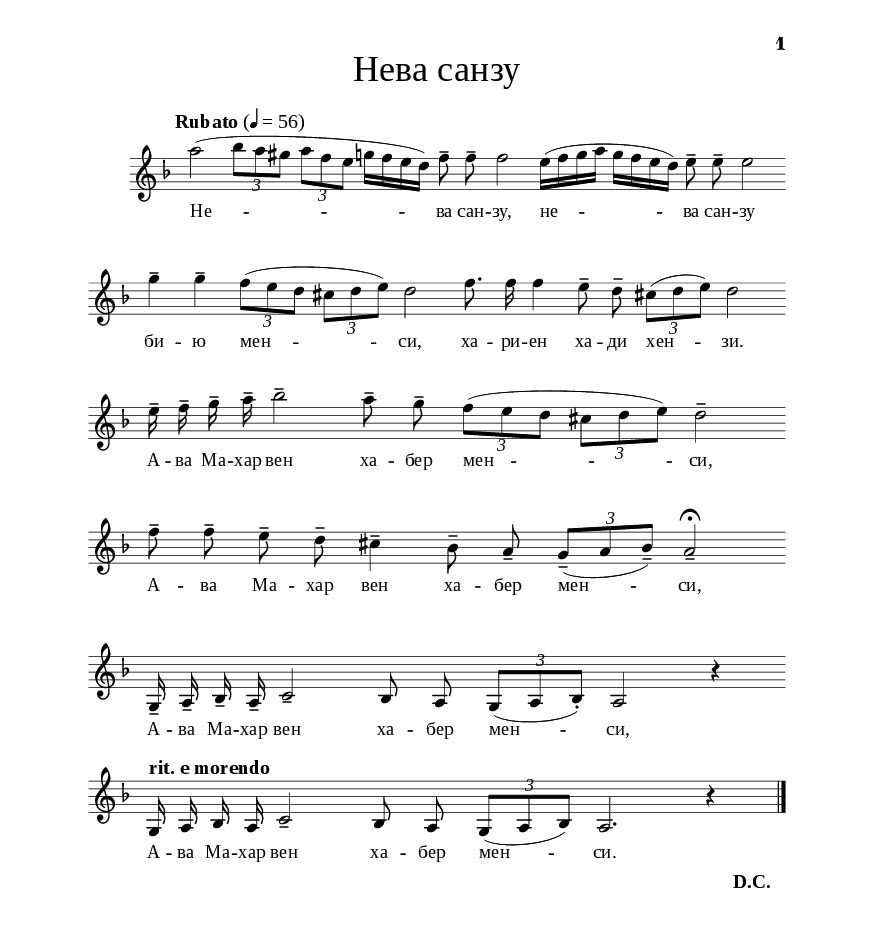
\version "2.24.4"

% include paper part and global functions
\include "include/globals.ily"

\bookpart {
  \label #'ref091
  \tocItem \markup "Нева санзу"
  \include "include/bookpart-paper.ily"
  \score {
    \include "include/score-layout.ily"

    \new Voice \absolute {
      \clef treble
      \key d \minor
      \tempoFunc "Rubato" 4 "56"
      \omit Score.TimeSignature
      \cadenzaOn % allows custom bar lines
      \autoBeamOff
      a''2 ( \tuplet 3/2 { bes''8 [a'' gis''8] } \tuplet 3/2 { a''8 [f'' e''8] } g''16 [f'' e'' d''] )  f''8--  f''-- f''2   e''16 ( [f'' g'' a''] g''[ f'' e'' d''] ) e''8-- e''-- e''2  \break

      \time 7/4 g''4-- g''-- \tuplet 3/2 { f''8 ([e'' d''8]  } \tuplet 3/2 {cis''8 [d'' e''8] }) d''2  f''8. f''16 f''4 e''8-- d''-- \tuplet 3/2 {cis''!8 [( d'' e''8 )] } d''2  \break

      e''16-- f''16-- g''16-- a''-- bes''2-- a''8-- g''8-- \tuplet 3/2 { f''8 ( [e''8 d''8] } \tuplet 3/2 { cis''!8 [d''8 e''8] ) } d''2--  \break

      f''8-- f''-- e''-- d''-- cis''!4-- bes'8-- a'8-- \tuplet 3/2 {g'8-- ( [a' bes'--])} a'2-- \fermata   \break

      g16-- a-- bes--  a-- c'2-- bes8 a8 \tuplet 3/2 {g [( a bes-. )] } a2 r4    \break

      \tempo "rit. e morendo" g16 a bes  a c'2-- bes8 a8  \tuplet 3/2 {g [(a bes )]}  a2.  r4 \bar "|."

    }

    \addlyrics {
      Не -- ва сан -- зу,
      не -- ва сан -- зу би -- ю мен -- си,
      ха -- ри -- ен ха -- ди хен -- зи.
      А -- ва Ма -- хар вен ха -- бер мен -- си,
      А -- ва Ма -- хар вен ха -- бер мен -- си,
      А -- ва Ма -- хар вен ха -- бер мен -- си,
      А -- ва Ма -- хар вен ха -- бер мен -- си.

    }

    \header {
      title = \titleFunc #'ref_desc_15 "Нева санзу" "Neva sanzu"
    }

    \midi{}

  } % score

  \markup \dc-one "D.C."
} % bookpart
